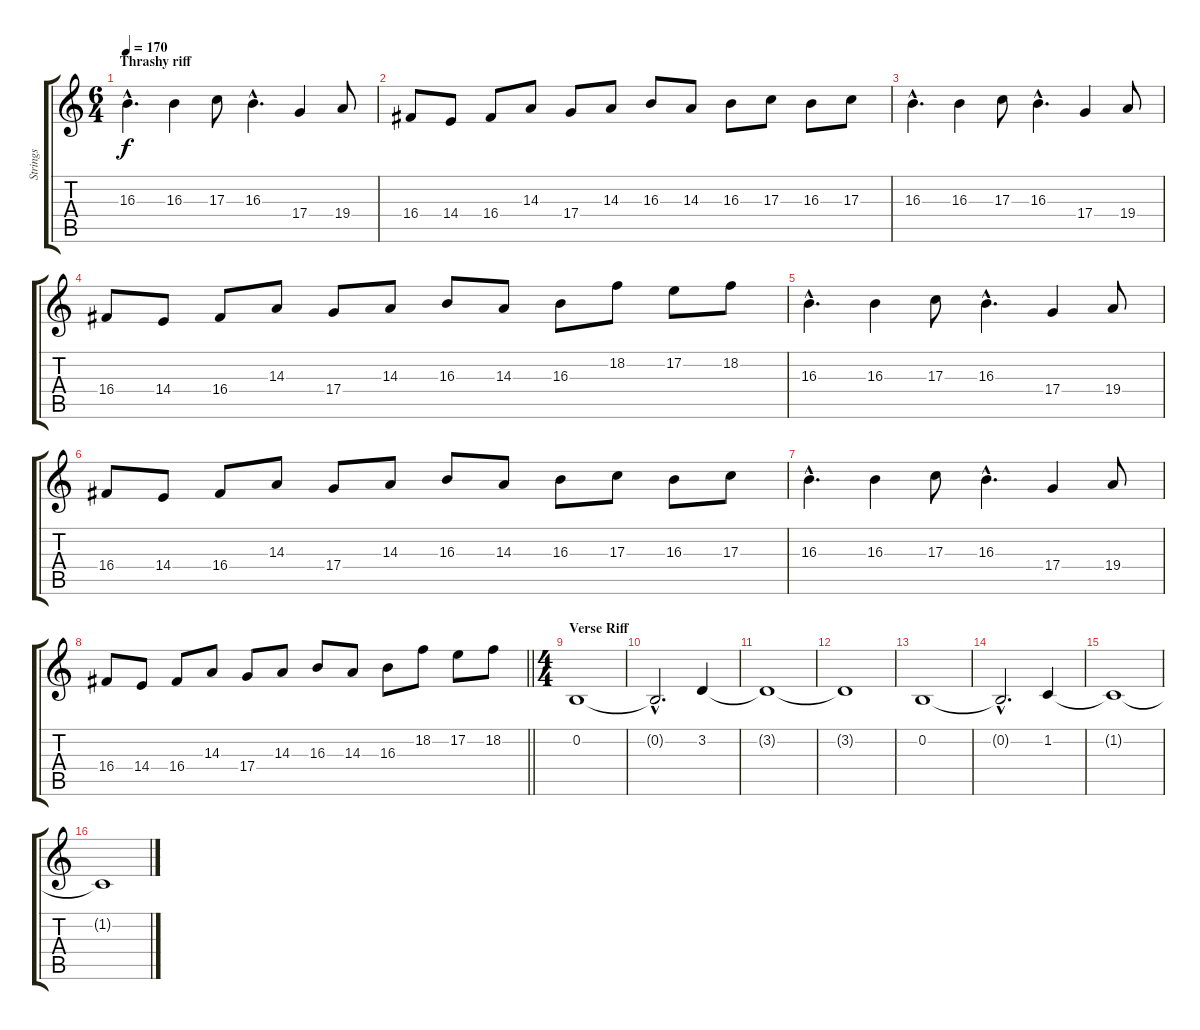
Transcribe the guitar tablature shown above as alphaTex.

\track ("Strings" "Strings") {instrument stringensemble1}
\staff {score tabs}
\tuning (E4 B3 G3 D3 A2 E2) {hide}
\ts (6 4)
\section ("" "Thrashy riff")
\tempo 170
\clef g2
\ks c
16.3{hac}.4{d dy f} 16.3.4 17.3.8 16.3{hac}.4{d} 17.4.4 19.4.8 |
16.4.8 14.4.8 16.4.8 14.3.8 17.4.8 14.3.8 16.3.8 14.3.8 16.3.8 17.3.8 16.3.8 17.3.8 |
16.3{hac}.4{d} 16.3.4 17.3.8 16.3{hac}.4{d} 17.4.4 19.4.8 |
16.4.8 14.4.8 16.4.8 14.3.8 17.4.8 14.3.8 16.3.8 14.3.8 16.3.8 18.2.8 17.2.8 18.2.8 |
16.3{hac}.4{d} 16.3.4 17.3.8 16.3{hac}.4{d} 17.4.4 19.4.8 |
16.4.8 14.4.8 16.4.8 14.3.8 17.4.8 14.3.8 16.3.8 14.3.8 16.3.8 17.3.8 16.3.8 17.3.8 |
16.3{hac}.4{d} 16.3.4 17.3.8 16.3{hac}.4{d} 17.4.4 19.4.8 |
\barLineRight lightlight
16.4.8 14.4.8 16.4.8 14.3.8 17.4.8 14.3.8 16.3.8 14.3.8 16.3.8 18.2.8 17.2.8 18.2.8 |
\ts (4 4)
\section ("" "Verse Riff")
0.2.1 |
0.2{hac t}.2{d} 3.2.4 |
3.2{t}.1 |
3.2{t}.1 |
0.2.1 |
0.2{hac t}.2{d} 1.2.4 |
1.2{t}.1 |
1.2{t}.1
